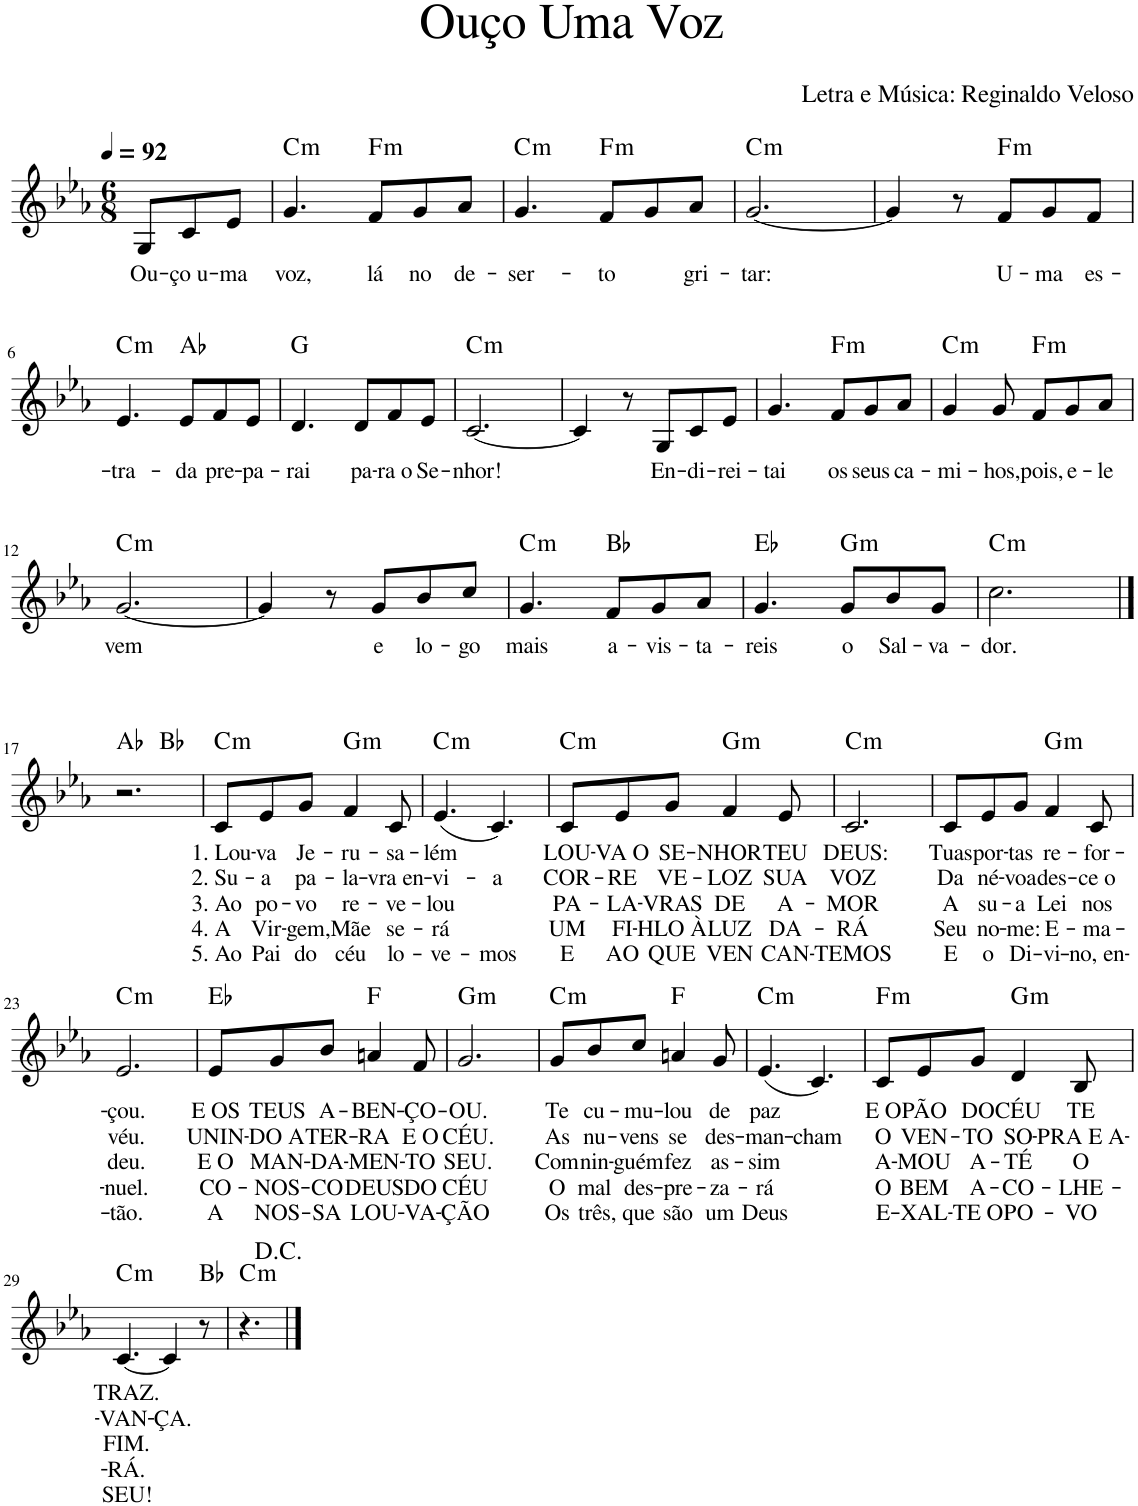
**kern	**text	**text	**text	**text	**text	**harte
*part1	*part1	*part1	*part1	*part1	*part1	*part1
*staff1	*staff1	*staff1	*staff1	*staff1	*staff1	*
*I"Voz	*	*	*	*	*	*
*I'Vo.	*	*	*	*	*	*
*clefG2	*	*	*	*	*	*
*k[b-e-a-]	*	*	*	*	*	*
*M6/8	*	*	*	*	*	*
*MM92	*	*	*	*	*	*
=1	=1	=1	=1	=1	=1	=1
!	!LO:LY:b	!	!	!	!	!
8G/L	Ou-	.	.	.	.	.
!	!LO:LY:b	!	!	!	!	!
8c/	-ço u-	.	.	.	.	.
!	!LO:LY:b	!	!	!	!	!
8e-/J	-ma	.	.	.	.	.
=2	=2	=2	=2	=2	=2	=2
!	!LO:LY:b	!	!	!	!	!LO:H:kt=m
4.g/	voz,	.	.	.	.	C:min
!	!LO:LY:b	!	!	!	!	!LO:H:kt=m
8f/L	lá	.	.	.	.	F:min
!	!LO:LY:b	!	!	!	!	!
8g/	no	.	.	.	.	.
!	!LO:LY:b	!	!	!	!	!
8a-/J	de-	.	.	.	.	.
=3	=3	=3	=3	=3	=3	=3
!	!LO:LY:b	!	!	!	!	!LO:H:kt=m
4.g/	-ser-	.	.	.	.	C:min
!	!LO:LY:b	!	!	!	!	!LO:H:kt=m
8f/L	-to	.	.	.	.	F:min
8g/	.	.	.	.	.	.
!	!LO:LY:b	!	!	!	!	!
8a-/J	gri-	.	.	.	.	.
=4	=4	=4	=4	=4	=4	=4
!	!LO:LY:b	!	!	!	!	!LO:H:kt=m
[2.g/	-tar:	.	.	.	.	C:min
=5	=5	=5	=5	=5	=5	=5
4g/]	.	.	.	.	.	.
8r	.	.	.	.	.	.
!	!LO:LY:b	!	!	!	!	!LO:H:kt=m
8f/L	U-	.	.	.	.	F:min
!	!LO:LY:b	!	!	!	!	!
8g/	-ma	.	.	.	.	.
!	!LO:LY:b	!	!	!	!	!
8f/J	es-	.	.	.	.	.
!!LO:LB:g=z
=6	=6	=6	=6	=6	=6	=6
!	!LO:LY:b	!	!	!	!	!LO:H:kt=m
4.e-/	-tra-	.	.	.	.	C:min
!	!LO:LY:b	!	!	!	!	!
8e-/L	-da	.	.	.	.	Ab:maj
!	!LO:LY:b	!	!	!	!	!
8f/	pre-	.	.	.	.	.
!	!LO:LY:b	!	!	!	!	!
8e-/J	-pa-	.	.	.	.	.
=7	=7	=7	=7	=7	=7	=7
!	!LO:LY:b	!	!	!	!	!
4.d/	-rai	.	.	.	.	G:maj
!	!LO:LY:b	!	!	!	!	!
8d/L	pa-	.	.	.	.	.
!	!LO:LY:b	!	!	!	!	!
8f/	-ra o	.	.	.	.	.
!	!LO:LY:b	!	!	!	!	!
8e-/J	Se-	.	.	.	.	.
=8	=8	=8	=8	=8	=8	=8
!	!LO:LY:b	!	!	!	!	!LO:H:kt=m
[2.c/	-nhor!	.	.	.	.	C:min
=9	=9	=9	=9	=9	=9	=9
4c/]	.	.	.	.	.	.
8r	.	.	.	.	.	.
!	!LO:LY:b	!	!	!	!	!
8G/L	En-	.	.	.	.	.
!	!LO:LY:b	!	!	!	!	!
8c/	-di-	.	.	.	.	.
!	!LO:LY:b	!	!	!	!	!
8e-/J	-rei-	.	.	.	.	.
=10	=10	=10	=10	=10	=10	=10
!	!LO:LY:b	!	!	!	!	!
4.g/	-tai	.	.	.	.	.
!	!LO:LY:b	!	!	!	!	!LO:H:kt=m
8f/L	os	.	.	.	.	F:min
!	!LO:LY:b	!	!	!	!	!
8g/	seus	.	.	.	.	.
!	!LO:LY:b	!	!	!	!	!
8a-/J	ca-	.	.	.	.	.
=11	=11	=11	=11	=11	=11	=11
!	!LO:LY:b	!	!	!	!	!LO:H:kt=m
4g/	-mi-	.	.	.	.	C:min
!	!LO:LY:b	!	!	!	!	!
8g/	-hos,	.	.	.	.	.
!	!LO:LY:b	!	!	!	!	!LO:H:kt=m
8f/L	pois,	.	.	.	.	F:min
!	!LO:LY:b	!	!	!	!	!
8g/	e-	.	.	.	.	.
!	!LO:LY:b	!	!	!	!	!
8a-/J	-le	.	.	.	.	.
!!LO:LB:g=z
=12	=12	=12	=12	=12	=12	=12
!	!LO:LY:b	!	!	!	!	!LO:H:kt=m
[2.g/	vem	.	.	.	.	C:min
=13	=13	=13	=13	=13	=13	=13
4g/]	.	.	.	.	.	.
8r	.	.	.	.	.	.
!	!LO:LY:b	!	!	!	!	!
8g/L	e	.	.	.	.	.
!	!LO:LY:b	!	!	!	!	!
8b-/	lo-	.	.	.	.	.
!	!LO:LY:b	!	!	!	!	!
8cc/J	-go	.	.	.	.	.
=14	=14	=14	=14	=14	=14	=14
!	!LO:LY:b	!	!	!	!	!LO:H:kt=m
4.g/	mais	.	.	.	.	C:min
!	!LO:LY:b	!	!	!	!	!
8f/L	a-	.	.	.	.	Bb:maj
!	!LO:LY:b	!	!	!	!	!
8g/	-vis-	.	.	.	.	.
!	!LO:LY:b	!	!	!	!	!
8a-/J	-ta-	.	.	.	.	.
=15	=15	=15	=15	=15	=15	=15
!	!LO:LY:b	!	!	!	!	!
4.g/	-reis	.	.	.	.	Eb:maj
!	!LO:LY:b	!	!	!	!	!LO:H:kt=m
8g/L	o	.	.	.	.	G:min
!	!LO:LY:b	!	!	!	!	!
8b-/	Sal-	.	.	.	.	.
!	!LO:LY:b	!	!	!	!	!
8g/J	-va-	.	.	.	.	.
=16	=16	=16	=16	=16	=16	=16
!	!LO:LY:b	!	!	!	!	!LO:H:kt=m
2.cc\	-dor.	.	.	.	.	C:min
!!LO:LB:g=z
==17	==17	==17	==17	==17	==17	==17
*^	*	*	*	*	*	*
2.r	4.ryy	.	.	.	.	.	Ab:maj
.	4.ryy	.	.	.	.	.	Bb:maj
=18	=18	=18	=18	=18	=18	=18	=18
!	!	!LO:LY:b	!LO:LY:b	!LO:LY:b	!LO:LY:b	!LO:LY:b	!LO:H:kt=m
*v	*v	*	*	*	*	*	*
8c/L	1. Lou-	2. Su-	3. Ao	4. A	5. Ao	C:min
!	!LO:LY:b	!LO:LY:b	!LO:LY:b	!LO:LY:b	!LO:LY:b	!
8e-/	-va	-a	po-	Vir-	Pai	.
!	!LO:LY:b	!LO:LY:b	!LO:LY:b	!LO:LY:b	!LO:LY:b	!
8g/J	Je-	pa-	-vo	-gem,	do	.
!	!LO:LY:b	!LO:LY:b	!LO:LY:b	!LO:LY:b	!LO:LY:b	!LO:H:kt=m
4f/	-ru-	-la-	re-	Mãe	céu	G:min
!	!LO:LY:b	!LO:LY:b	!LO:LY:b	!LO:LY:b	!LO:LY:b	!
8c/	-sa-	-vra en-	-ve-	se-	lo-	.
=19	=19	=19	=19	=19	=19	=19
!	!LO:LY:b	!LO:LY:b	!LO:LY:b	!LO:LY:b	!LO:LY:b	!LO:H:kt=m
(4.e-/	-lém	-vi-	-lou	-rá	-ve-	C:min
!	!	!LO:LY:b	!	!	!LO:LY:b	!
4.c/)	.	-a	.	.	-mos	.
=20	=20	=20	=20	=20	=20	=20
!	!LO:LY:b	!LO:LY:b	!LO:LY:b	!LO:LY:b	!LO:LY:b	!LO:H:kt=m
8c/L	LOU-	COR-	PA-	UM	E	C:min
!	!LO:LY:b	!LO:LY:b	!LO:LY:b	!LO:LY:b	!LO:LY:b	!
8e-/	-VA O	-RE	-LA-	FI-	AO	.
!	!LO:LY:b	!LO:LY:b	!LO:LY:b	!LO:LY:b	!LO:LY:b	!
8g/J	SE-	VE-	-VRAS	-HLO À	QUE	.
!	!LO:LY:b	!LO:LY:b	!LO:LY:b	!LO:LY:b	!LO:LY:b	!LO:H:kt=m
4f/	-NHOR	-LOZ	DE	LUZ	VEN	G:min
!	!LO:LY:b	!LO:LY:b	!LO:LY:b	!LO:LY:b	!LO:LY:b	!
8e-/	TEU	SUA	A-	DA-	CAN-	.
=21	=21	=21	=21	=21	=21	=21
!	!LO:LY:b	!LO:LY:b	!LO:LY:b	!LO:LY:b	!LO:LY:b	!LO:H:kt=m
2.c/	DEUS:	VOZ	-MOR	-RÁ	-TEMOS	C:min
=22	=22	=22	=22	=22	=22	=22
!	!LO:LY:b	!LO:LY:b	!LO:LY:b	!LO:LY:b	!LO:LY:b	!
8c/L	Tuas	Da	A	Seu	E	.
!	!LO:LY:b	!LO:LY:b	!LO:LY:b	!LO:LY:b	!LO:LY:b	!
8e-/	por-	né-	su-	no-	o	.
!	!LO:LY:b	!LO:LY:b	!LO:LY:b	!LO:LY:b	!LO:LY:b	!
8g/J	-tas	-voa	-a	-me:	Di-	.
!	!LO:LY:b	!LO:LY:b	!LO:LY:b	!LO:LY:b	!LO:LY:b	!LO:H:kt=m
4f/	re-	des-	Lei	E-	-vi-	G:min
!	!LO:LY:b	!LO:LY:b	!LO:LY:b	!LO:LY:b	!LO:LY:b	!
8c/	-for-	-ce o	nos	-ma-	-no, en-	.
!!LO:LB:g=z
=23	=23	=23	=23	=23	=23	=23
!	!LO:LY:b	!LO:LY:b	!LO:LY:b	!LO:LY:b	!LO:LY:b	!LO:H:kt=m
2.e-/	-çou.	véu.	deu.	-nuel.	-tão.	C:min
=24	=24	=24	=24	=24	=24	=24
!	!LO:LY:b	!LO:LY:b	!LO:LY:b	!LO:LY:b	!LO:LY:b	!
8e-/L	E OS	UNIN-	E O	CO-	A	Eb:maj
!	!LO:LY:b	!LO:LY:b	!LO:LY:b	!LO:LY:b	!LO:LY:b	!
8g/	TEUS	-DO A	MAN-	-NOS-	NOS-	.
!	!LO:LY:b	!LO:LY:b	!LO:LY:b	!LO:LY:b	!LO:LY:b	!
8b-/J	A-	TER-	-DA-	-CO	-SA	.
!	!LO:LY:b	!LO:LY:b	!LO:LY:b	!LO:LY:b	!LO:LY:b	!
4an/	-BEN-	-RA	-MEN-	DEUS	LOU-	F:maj
!	!LO:LY:b	!LO:LY:b	!LO:LY:b	!LO:LY:b	!LO:LY:b	!
8f/	-ÇO-	E O	-TO	DO	-VA-	.
=25	=25	=25	=25	=25	=25	=25
!	!LO:LY:b	!LO:LY:b	!LO:LY:b	!LO:LY:b	!LO:LY:b	!LO:H:kt=m
2.g/	-OU.	CÉU.	SEU.	CÉU	-ÇÃO	G:min
=26	=26	=26	=26	=26	=26	=26
!	!LO:LY:b	!LO:LY:b	!LO:LY:b	!LO:LY:b	!LO:LY:b	!LO:H:kt=m
8g/L	Te	As	Com	O	Os	C:min
!	!LO:LY:b	!LO:LY:b	!LO:LY:b	!LO:LY:b	!LO:LY:b	!
8b-/	cu-	nu-	nin-	mal	três,	.
!	!LO:LY:b	!LO:LY:b	!LO:LY:b	!LO:LY:b	!LO:LY:b	!
8cc/J	-mu-	-vens	-guém	des-	que	.
!	!LO:LY:b	!LO:LY:b	!LO:LY:b	!LO:LY:b	!LO:LY:b	!
4an/	-lou	se	fez	-pre-	são	F:maj
!	!LO:LY:b	!LO:LY:b	!LO:LY:b	!LO:LY:b	!LO:LY:b	!
8g/	de	des-	as-	-za-	um	.
=27	=27	=27	=27	=27	=27	=27
!	!LO:LY:b	!LO:LY:b	!LO:LY:b	!LO:LY:b	!LO:LY:b	!LO:H:kt=m
(4.e-/	paz	-man-	-sim	-rá	Deus	C:min
!	!	!LO:LY:b	!	!	!	!
4.c/)	.	-cham	.	.	.	.
=28	=28	=28	=28	=28	=28	=28
!	!LO:LY:b	!LO:LY:b	!LO:LY:b	!LO:LY:b	!LO:LY:b	!LO:H:kt=m
8c/L	E O	O	A-	O	E-	F:min
!	!LO:LY:b	!LO:LY:b	!LO:LY:b	!LO:LY:b	!LO:LY:b	!
8e-/	PÃO	VEN-	-MOU	BEM	-XAL-	.
!	!LO:LY:b	!LO:LY:b	!LO:LY:b	!LO:LY:b	!LO:LY:b	!
8g/J	DO	-TO	A-	A-	-TE O	.
!	!LO:LY:b	!LO:LY:b	!LO:LY:b	!LO:LY:b	!LO:LY:b	!LO:H:kt=m
4d/	CÉU	SO-	-TÉ	-CO-	PO-	G:min
!	!LO:LY:b	!LO:LY:b	!LO:LY:b	!LO:LY:b	!LO:LY:b	!
8B-/	TE	-PRA E A-	O	-LHE-	-VO	.
!!LO:LB:g=z
=29	=29	=29	=29	=29	=29	=29
!	!LO:LY:b	!LO:LY:b	!LO:LY:b	!LO:LY:b	!LO:LY:b	!LO:H:kt=m
[4.c/	TRAZ.	-VAN-	FIM.	-RÁ.	SEU!	C:min
!	!	!LO:LY:b	!	!	!	!
4c/]	.	-ÇA.	.	.	.	.
8r	.	.	.	.	.	Bb:maj
=30	=30	=30	=30	=30	=30	=30
!	!	!	!	!	!	!LO:H:kt=m
4.r	.	.	.	.	.	C:min
==	==	==	==	==	==	==
*-	*-	*-	*-	*-	*-	*-
